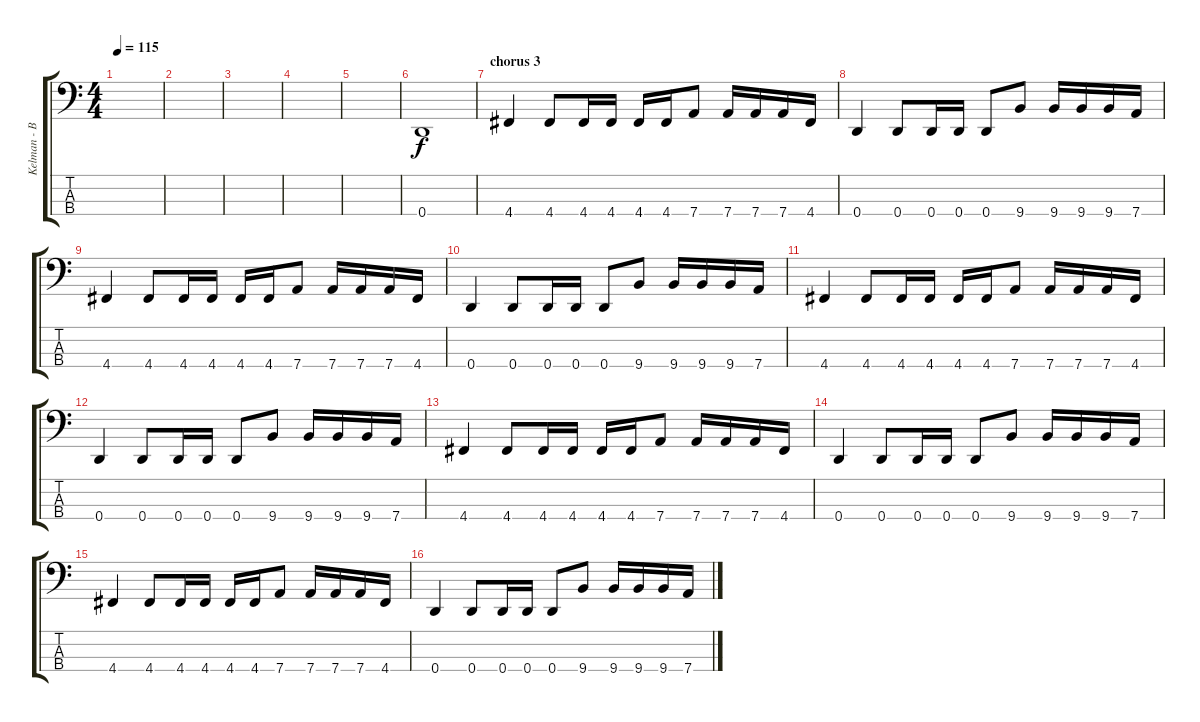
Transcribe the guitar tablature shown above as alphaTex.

\track ("Kelman - Bass" "Kelman - B") {instrument slapbass1}
\staff {score tabs}
\tuning (G2 D2 A1 D1) {hide}
\ts (4 4)
\tempo 115
\clef f4
\ks c
|
|
|
|
|
0.4.1 |
\section ("" "chorus 3")
4.4.4 4.4.8 4.4.16 4.4.16 4.4.16 4.4.16 7.4.8 7.4.16 7.4.16 7.4.16 4.4.16 |
0.4.4 0.4.8 0.4.16 0.4.16 0.4.8 9.4.8 9.4.16 9.4.16 9.4.16 7.4.16 |
4.4.4 4.4.8 4.4.16 4.4.16 4.4.16 4.4.16 7.4.8 7.4.16 7.4.16 7.4.16 4.4.16 |
0.4.4 0.4.8 0.4.16 0.4.16 0.4.8 9.4.8 9.4.16 9.4.16 9.4.16 7.4.16 |
4.4.4 4.4.8 4.4.16 4.4.16 4.4.16 4.4.16 7.4.8 7.4.16 7.4.16 7.4.16 4.4.16 |
0.4.4 0.4.8 0.4.16 0.4.16 0.4.8 9.4.8 9.4.16 9.4.16 9.4.16 7.4.16 |
4.4.4 4.4.8 4.4.16 4.4.16 4.4.16 4.4.16 7.4.8 7.4.16 7.4.16 7.4.16 4.4.16 |
0.4.4 0.4.8 0.4.16 0.4.16 0.4.8 9.4.8 9.4.16 9.4.16 9.4.16 7.4.16 |
4.4.4 4.4.8 4.4.16 4.4.16 4.4.16 4.4.16 7.4.8 7.4.16 7.4.16 7.4.16 4.4.16 |
0.4.4 0.4.8 0.4.16 0.4.16 0.4.8 9.4.8 9.4.16 9.4.16 9.4.16 7.4.16
